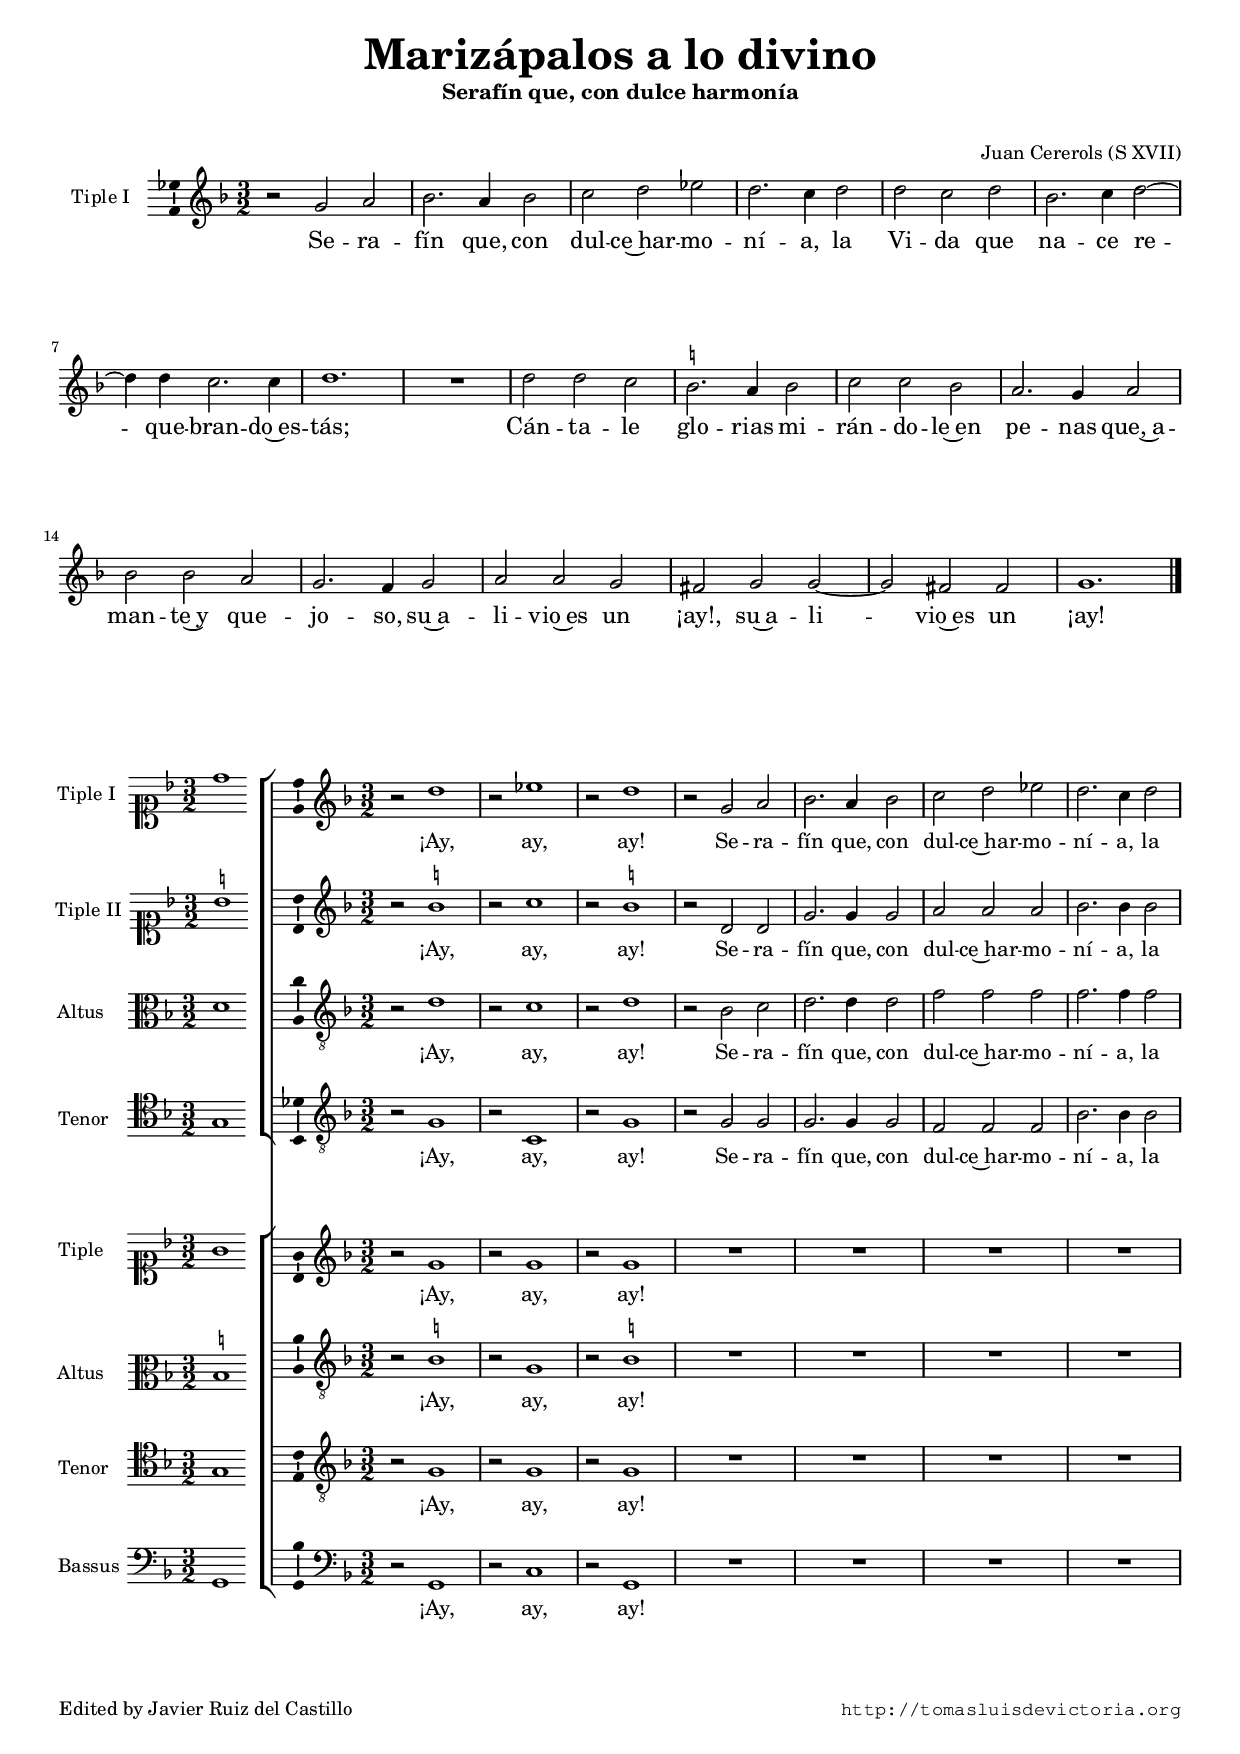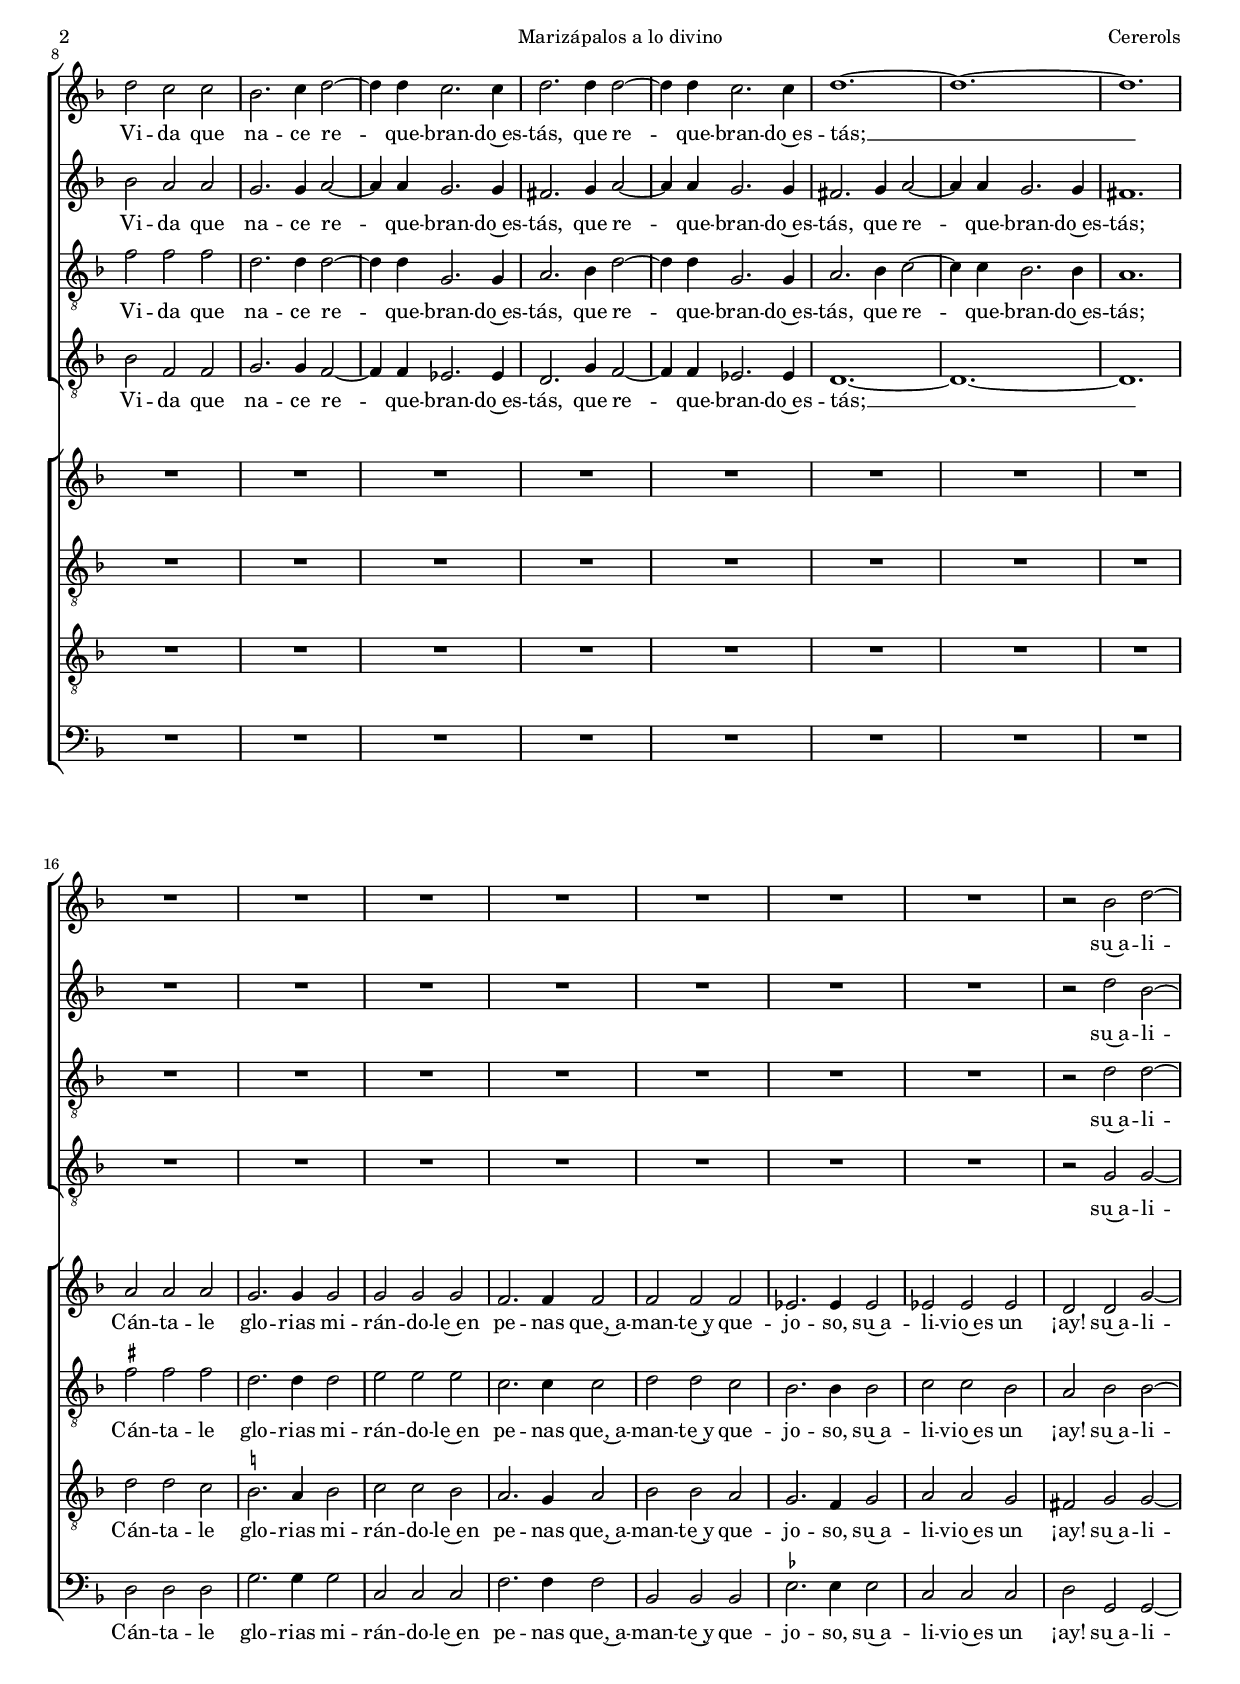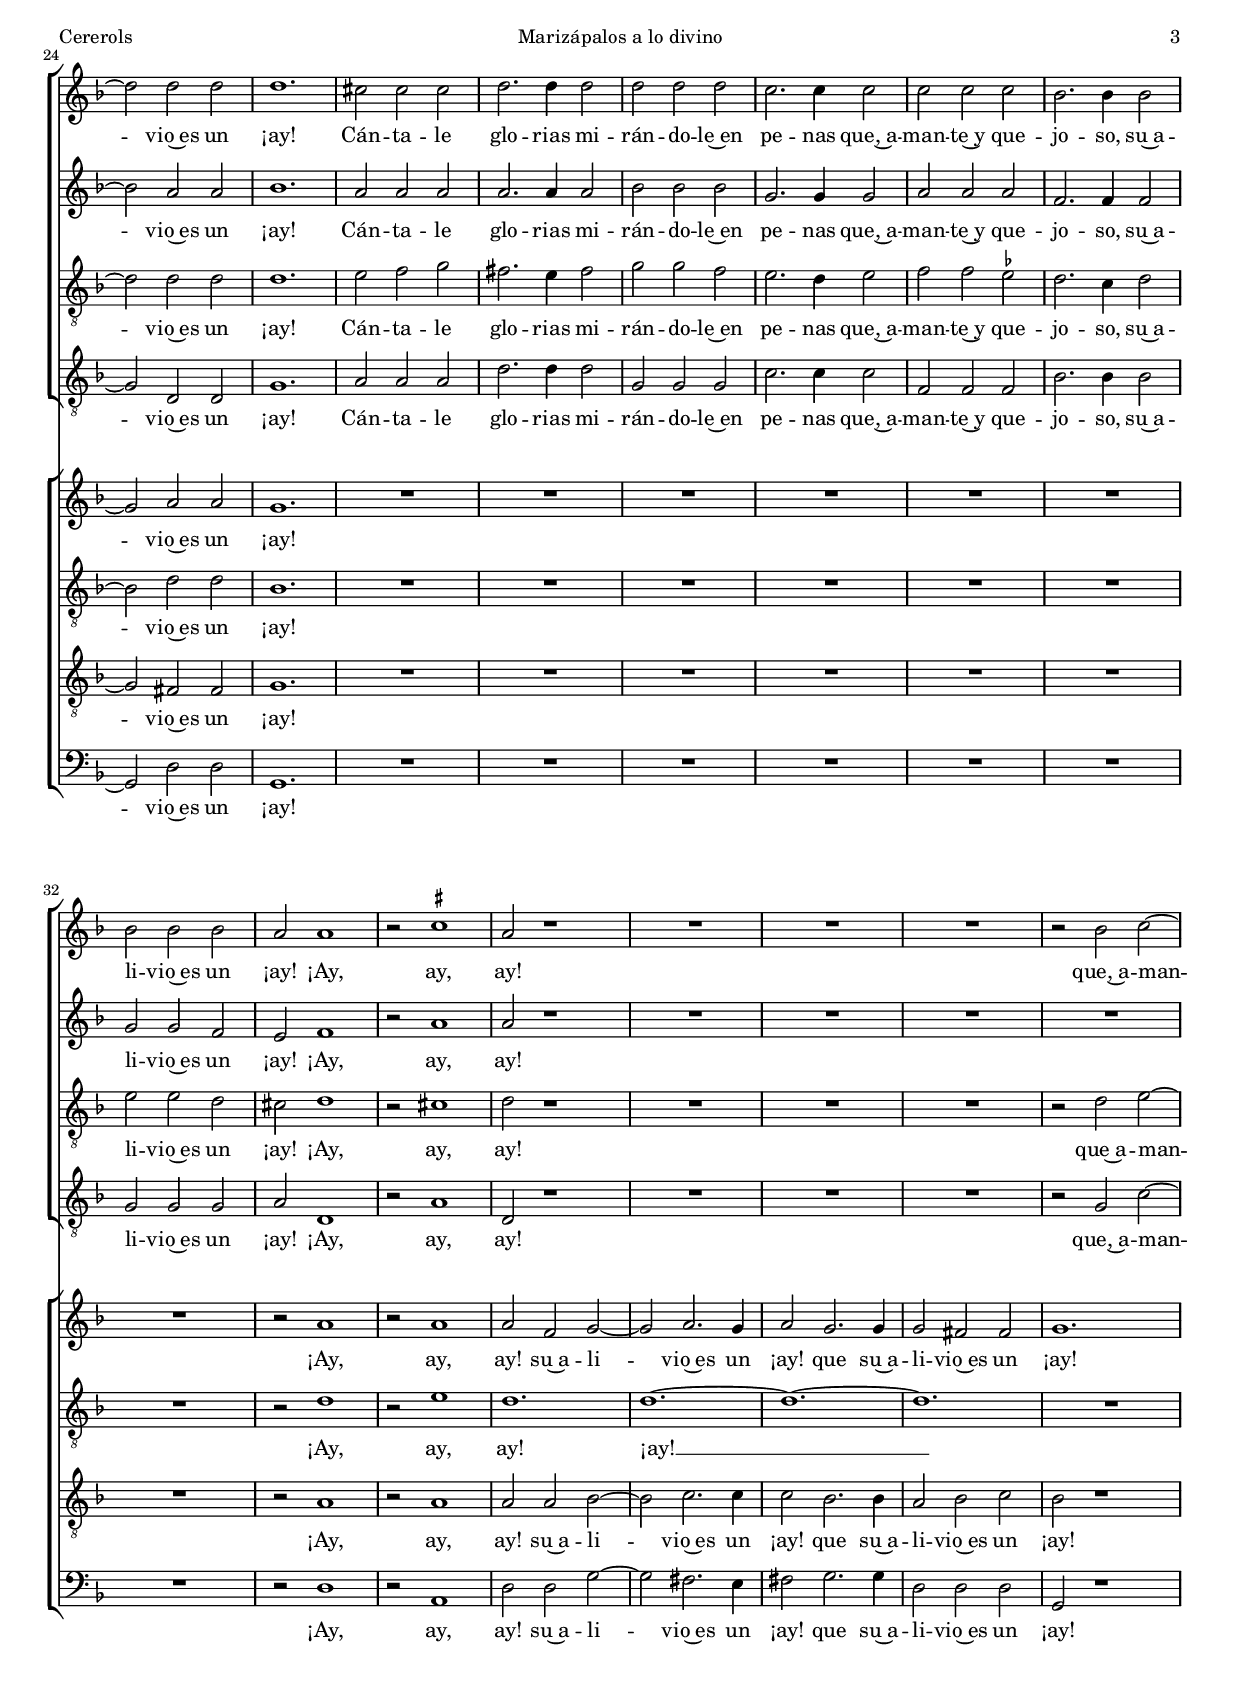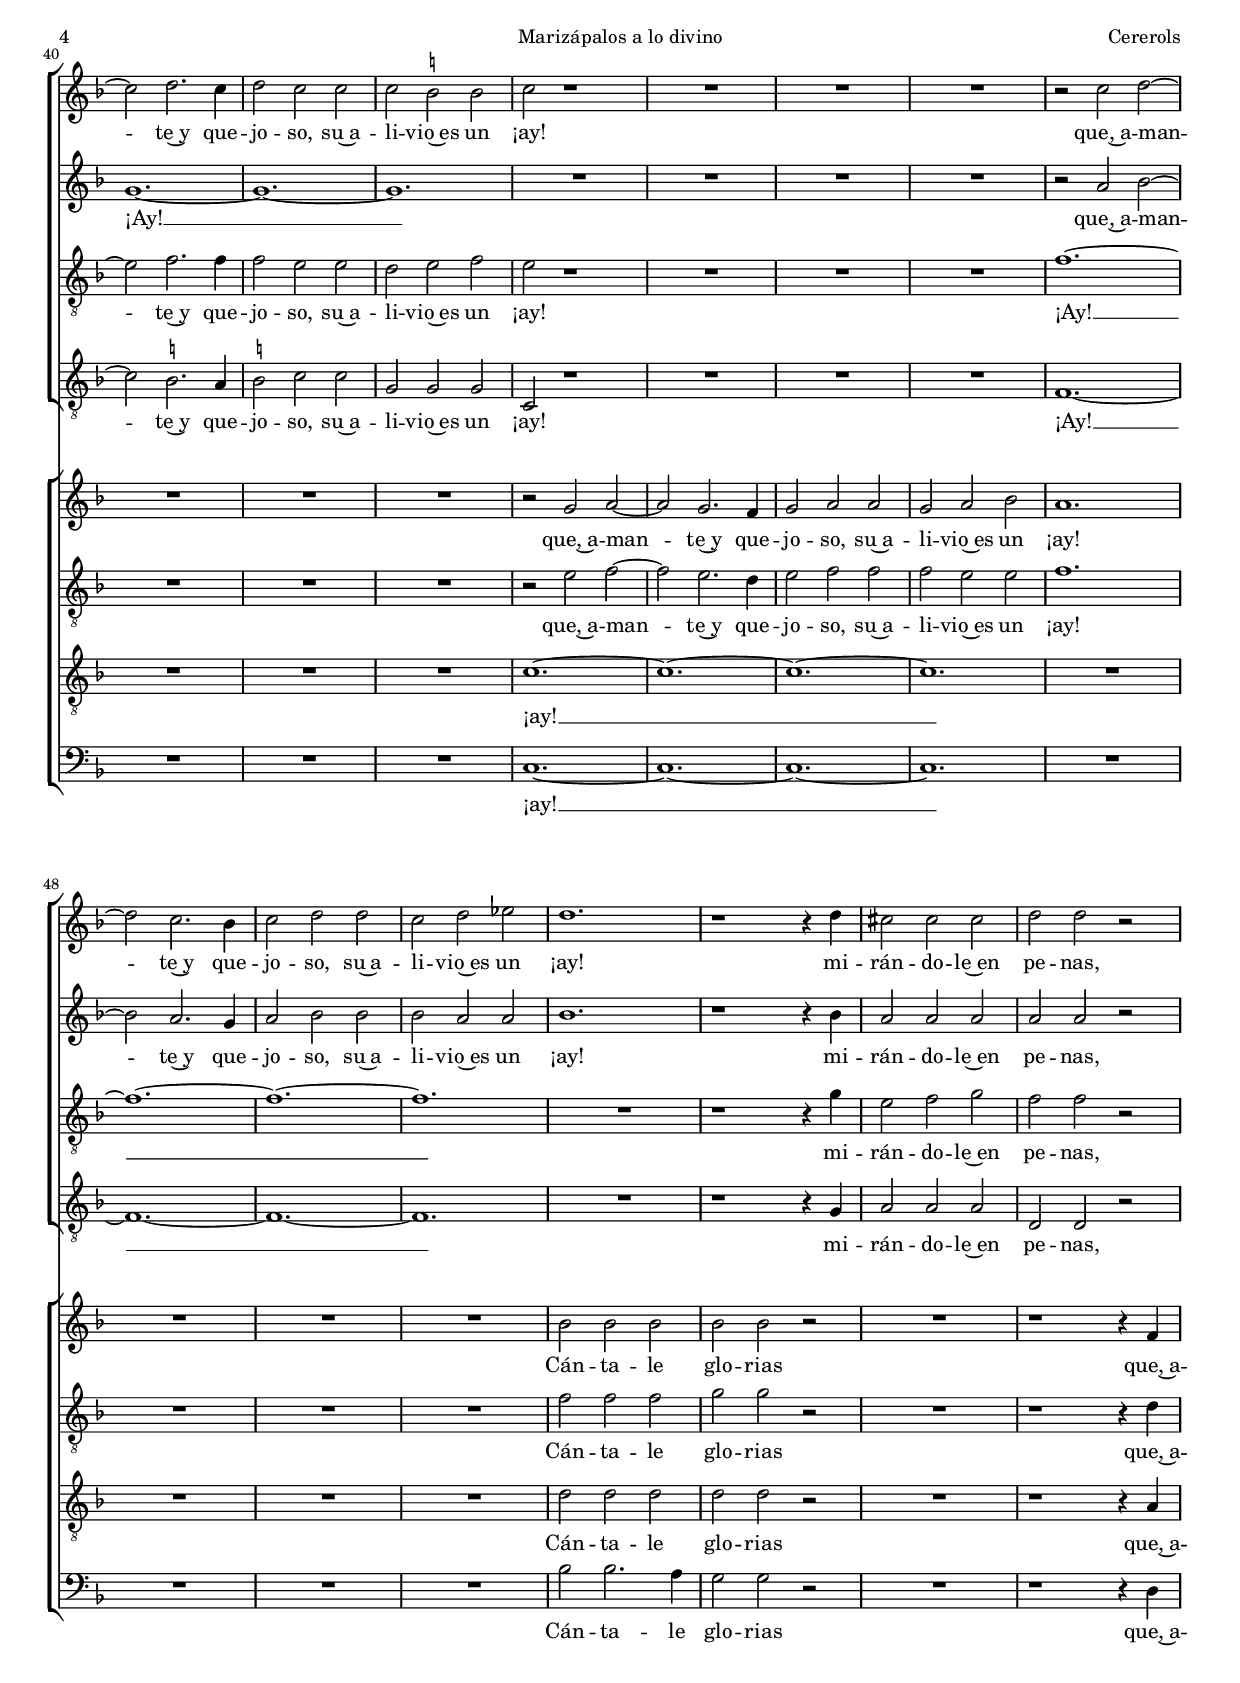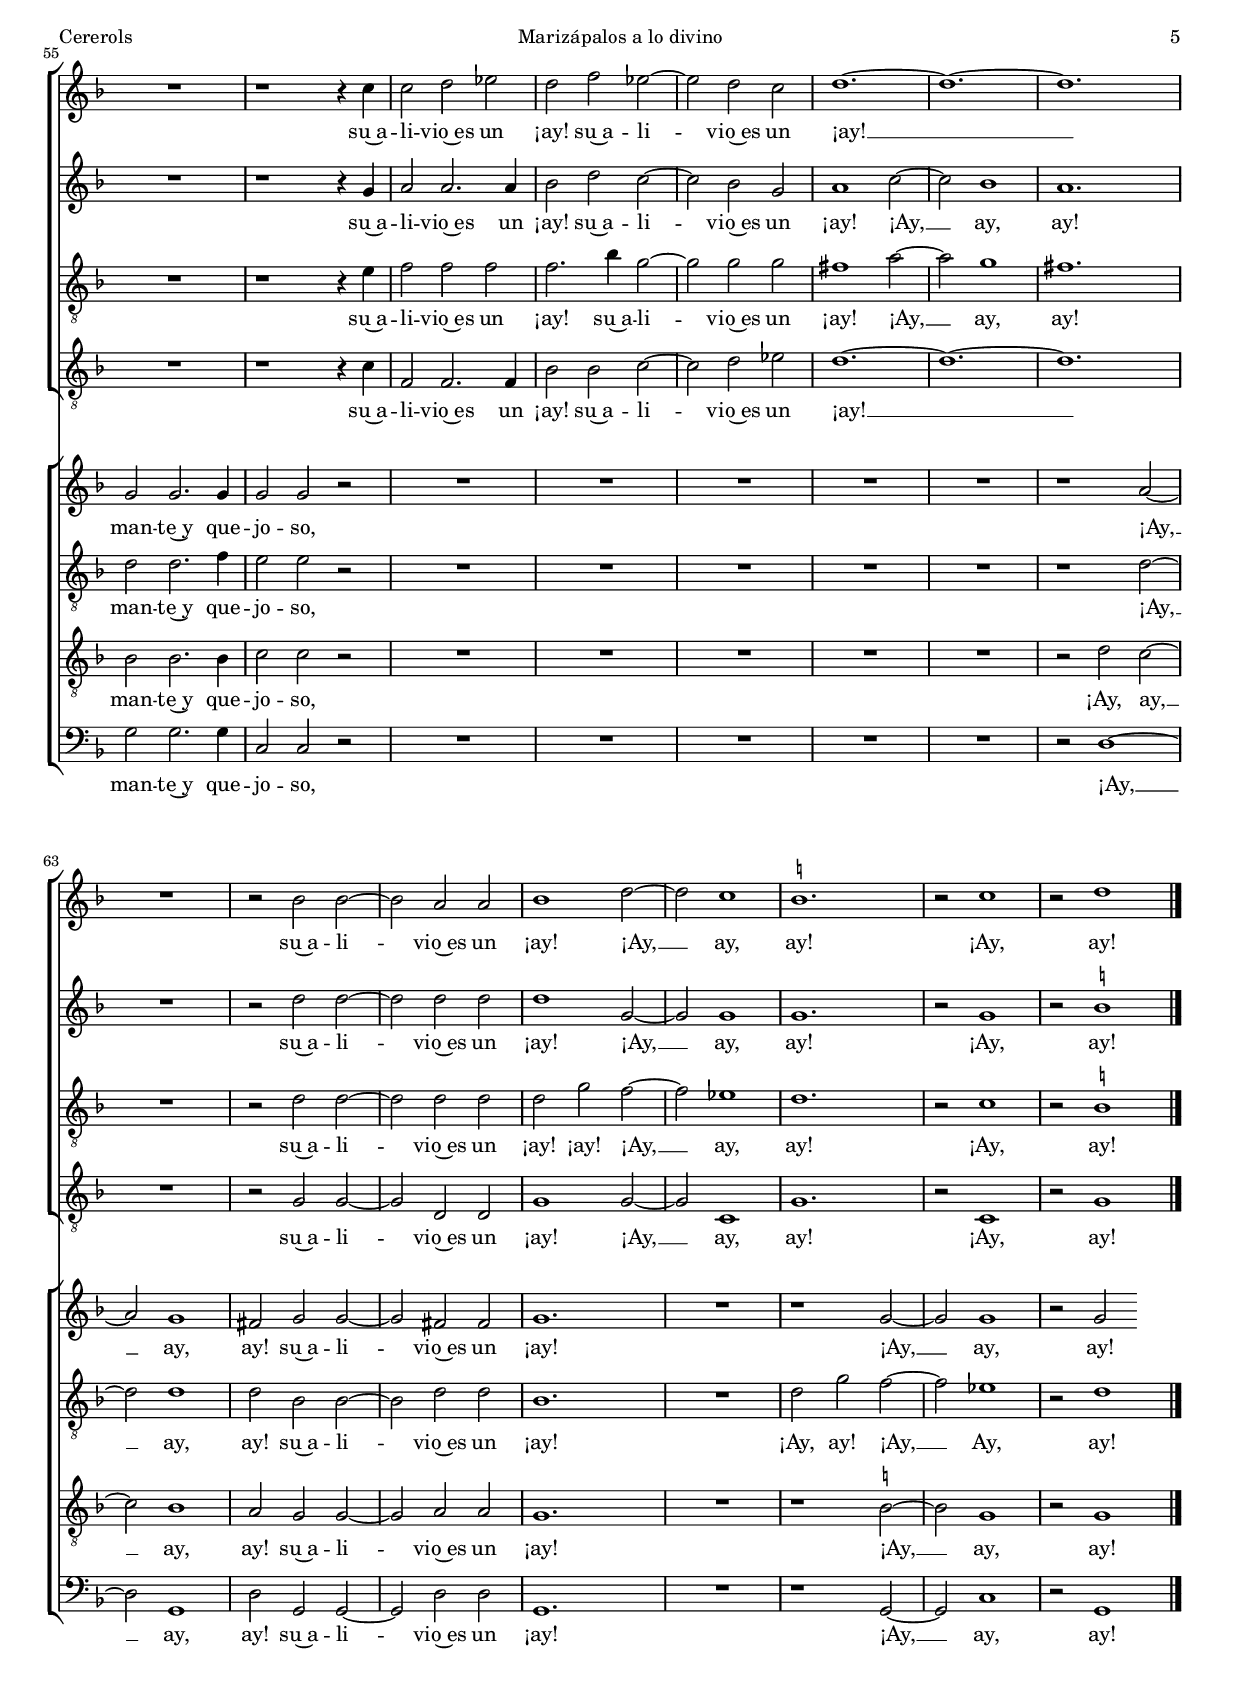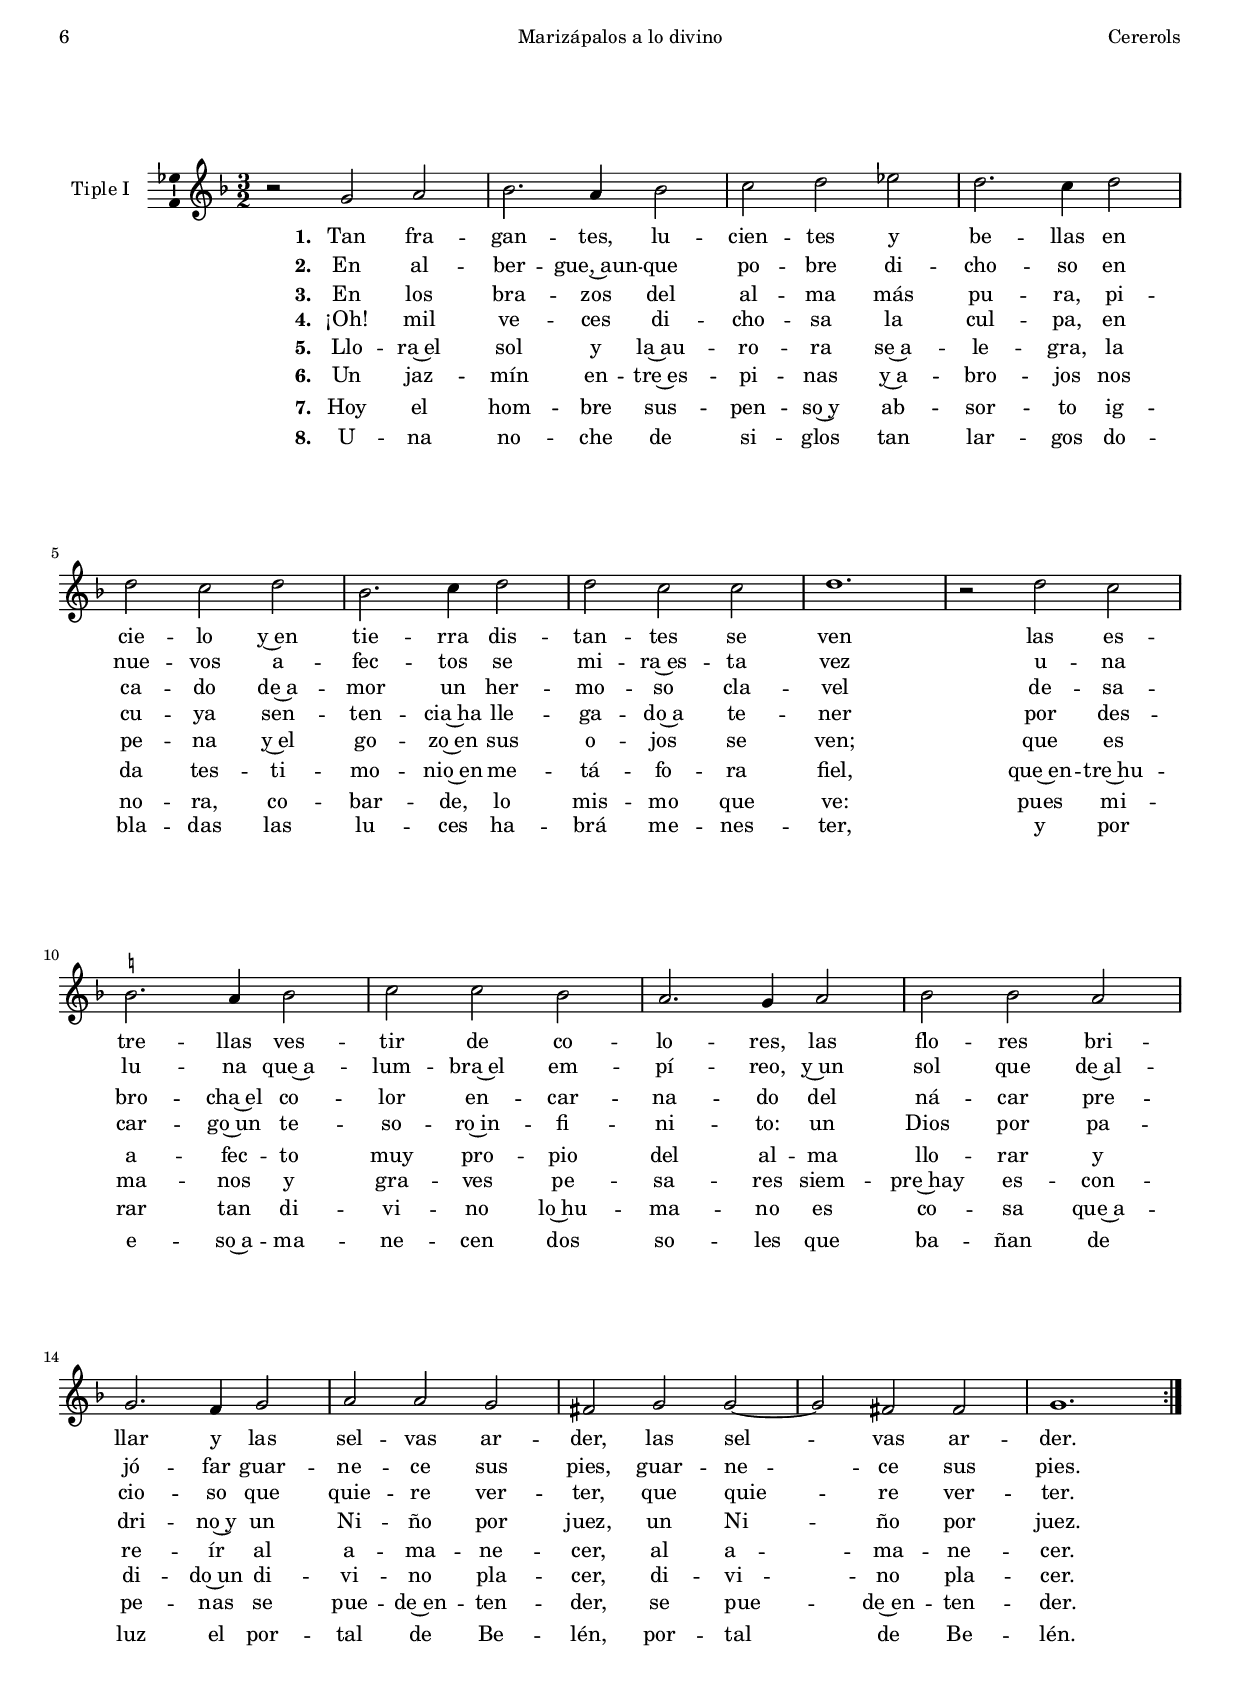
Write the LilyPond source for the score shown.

\version "2.18.0"


#(set-default-paper-size "a4")
#(set-global-staff-size 16.5)
#(ly:set-option 'point-and-click #f)
%mobile -s10.0 -i2.0

%%%
%%%
%%%Transcripción de:
%%%
%%%http://books.google.es/books?id=5YBX_A_tmD8C&pg=PR9&lpg=PR9&dq=partitura+serafin+cererols&source=bl&ots=iXcsVg3ssb&sig=Dcca1WBy7FoFczz-itdjSKggcUs&hl=en&ei=f3-zTvmOFoPkiAKfwo2DAQ&sa=X&oi=book_result&ct=result&resnum=5&ved=0CDsQ6AEwBA#v=onepage&q&f=true
%%%
%%%
%%%

italicas=\override LyricText.font-shape = #'italic
rectas=\override LyricText.font-shape = #'upright
ss=\once \set suggestAccidentals = ##t
incipitwidth = 20

htitle="Marizápalos a lo divino"
hcomposer="Cererols"

\header {
	%title=\markup{\column{" " " " " " " " " " " " " " " " \fontsize #6 "Marizápalos a lo divino"}}
	title=\markup{\fontsize #3 "Marizápalos a lo divino"}
        subtitle=\markup{"Serafín que, con dulce harmonía"}
	subsubtitle=\markup{\column{" "}}
	composer="Juan Cererols (S XVII)"
        pdfauthor=\composer
%%%	poet=\markup{""}
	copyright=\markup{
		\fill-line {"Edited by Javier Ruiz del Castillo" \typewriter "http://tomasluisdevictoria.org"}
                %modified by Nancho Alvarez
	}
%	tagline=""
}

global={
\key f \major
\time 3/2
\tempo 2=138
\set Score.tempoHideNote = ##t
}


solouno=\relative c''{
r2 g2 a
bes2. a4 bes2
c2 d ees
d2. c4 d2
d2 c d
bes2. c4 d2~
d4 d4 c2. c4
d1. %\break
R1.
d2 d c
\ss b2. a4 b2
c2 c bes
a2. g4 a2
bes2 bes a
g2. f4 g2
a2 a g
fis2 g2 g2~
g2 fis fis
g1. \bar "|."
}

textosolouno=\lyricmode{
Se -- ra -- fín que, con dul -- ce~har -- mo -- ní -- a,
la Vi -- da que na -- ce re -- que -- bran -- do~es -- tás;
Cán -- ta -- le glo -- rias
mi -- rán -- do -- le~en pe -- nas
que,~a -- man -- te~y que -- jo -- so,
su~a -- li -- vio~es un ¡ay!,
su~a -- li -- vio~es un ¡ay!
}



cantus=\relative c''{
r2 d1
r2 ees1
r2 d1
r2 g,2 a
bes2. a4 bes2
c2 d ees
d2. c4 d2
d2 c c
bes2. c4 d2~
d4 d4 c2. c4
d2. d4 d2~
d4 d4 c2. c4
d1.~
d1.~
d1. \break 
R1.*7
r2 bes2 d~
d2 d d
d1.
cis2 cis cis
d2. d4 d2
d2 d d
c2. c4 c2
c2 c c
bes2. bes4 bes2
bes2 bes bes
a2 a1
r2 \ss cis1
a2 r1
R1.*3
r2 bes2 c~
c2 d2. c4
d2 c c
c2 \ss b b
c2 r1
R1.*3
r2 c2 d~
d2 c2. bes4
c2 d d
c2 d ees
d1.
r1 r4 d4
cis2 cis cis
d2 d r2
R1.
r1 r4 c4
c2 d ees
d2 f ees~
ees2 d c
d1.~
d1.~
d1. R1.
r2 bes2 bes~
bes2 a a
bes1 d2~
d2 c1
\ss b1.
r2 c1
r2 d1 \bar "|."
%\pageBreak
}

altus=\relative c''{
r2 \ss b1
r2 c1
r2 \ss b1
r2 d,2 d
g2. g4 g2
a2 a a
bes2. bes4 bes2
bes2 a a
g2. g4 a2~
a4 a g2. g4
fis2. g4 a2~
a4 a g2. g4
fis2. g4 a2~
a4 a g2. g4
fis1.
R1.*7
r2 d'2 bes~
bes2 a a
bes1.
a2 a a
a2. a4 a2
bes2 bes bes
g2. g4 g2
a2 a a
f2. f4 f2
g2 g f
e2 f1
r2 a1
a2 r1
R1.*4
g1.~
g1.~
g1.
R1.*4
r2 a2 bes~
bes2 a2. g4
a2 bes bes
bes2 a a
bes1.
r1 r4 bes4
a2 a a
a2 a r2
R1.
r1 r4 g4
a2 a2. a4
bes2 d c~
c2 bes g
a1 c2~
c2 bes1
a1.
R1.
r2 d2 d~
d2 d d
d1 g,2~
g2 g1
g1.
r2 g1
r2 \ss b1
}

tenor=\relative c''{
r2 d,1
r2 c1
r2 d1
r2 bes2 c
d2. d4 d2
f2 f f
f2. f4 f2
f2 f f
d2. d4 d2~
d4 d g,2. g4
a2. bes4 d2~
d4 d g,2. g4
a2. bes4 c2~
c4 c bes2. bes4
a1.
R1.*7
r2 d2 d~
d2 d d
d1.
e2 f g
fis2. e4 fis2
g2 g f
%%%g2 g g %otra versión
e2. d4 e2
f2 f \ss ees
d2. c4 d2
e2 e d
cis2 d1
%%%cis2 e1 %otra versión
r2 cis1
d2 r1
R1.*3
r2 d2 e~
e2 f2. f4
f2 e e
d2 e f
e2 r1
R1.*3
f1.~
f1.~
f1.~
f1.
R1.
r1 r4 g4
e2 f g
f2 f r2
R1.
r1 r4 e4
f2 f f
f2. bes4 g2~
g2 g g
fis1 a2~
a2 g1
fis1.
R1.
r2 d2 d~
d2 d d
d2 g f~
f2 ees1
d1.
r2 c1
r2 \ss b1
}

bassus=\relative c'{
r2 g1
r2 c,1
r2 g'1
r2 g2 g
g2. g4 g2
f2 f f
bes2. bes4 bes2
bes2 f f
g2. g4 f2~
f4 f ees2. ees4
d2. g4 f2~
f4 f ees2. ees4
d1.~
d1.~
d1.
R1.*7
r2 g2 g~
g2 d d
g1.
a2 a a
d2. d4 d2
g,2 g g
c2. c4 c2
f,2 f f
bes2. bes4 bes2
g2 g g
a2 d,1
r2 a'1
d,2 r1
R1.*3
r2 g2 c~
c2 \ss b2. a4
\ss b2 c c
g2 g g
c,2 r1
R1.*3
f1.~
f1.~
f1.~
f1.
R1.
r1 r4 g4
a2 a a
d,2 d r2
R1.
r1 r4 c'4
f,2 f2. f4
bes2 bes c~
c2 d ees
d1.~
d1.~
d1.
R1.
r2 g,2 g~
g2 d d
g1 g2~
g2 c,1
g'1.
r2 c,1
r2 g'1
}

textocantus=\lyricmode{
¡Ay, ay, ay!
Se -- ra -- fín que, con dul -- ce~har -- mo -- ní -- a,
la Vi -- da que na -- ce re -- que -- bran -- do~es -- tás,
que re -- que -- bran -- do~es -- tás; __
su~a -- li -- vio~es un ¡ay!
Cán -- ta -- le glo -- rias mi -- rán -- do -- le~en pe -- nas
que,~a -- man -- te~y que -- jo -- so, su~a -- li -- vio~es un ¡ay!
¡Ay, ay, ay!
que,~a -- man -- te~y que -- jo -- so, su~a -- li -- vio~es un ¡ay!
que,~a -- man -- te~y que -- jo -- so, su~a -- li -- vio~es un ¡ay!
mi -- rán -- do -- le~en pe -- nas, su~a -- li -- vio~es un ¡ay!
su~a -- li -- vio~es un ¡ay! __
su~a -- li -- vio~es un ¡ay!
¡Ay, __ ay, ay!
¡Ay, ay!
}

textoaltus=\lyricmode{
¡Ay, ay, ay!
Se -- ra -- fín que, con dul -- ce~har -- mo -- ní -- a,
la Vi -- da que na -- ce re -- que -- bran -- do~es -- tás,
que re -- que -- bran -- do~es -- tás,
que re -- que -- bran -- do~es -- tás;
su~a -- li -- vio~es un ¡ay!
Cán -- ta -- le glo -- rias mi -- rán -- do -- le~en pe -- nas
que,~a -- man -- te~y que -- jo -- so, su~a -- li -- vio~es un ¡ay!
¡Ay, ay, ay!
¡Ay! __
que,~a -- man -- te~y que -- jo -- so, su~a -- li -- vio~es un ¡ay!
mi -- rán -- do -- le~en pe -- nas, su~a -- li -- vio~es un ¡ay!
su~a -- li -- vio~es un ¡ay!
¡Ay, __ ay, ay!
su~a -- li -- vio~es un ¡ay!
¡Ay, __ ay, ay!
¡Ay, ay!
}

textotenor=\lyricmode{
¡Ay, ay, ay!
Se -- ra -- fín que, con dul -- ce~har -- mo -- ní -- a,
la Vi -- da que na -- ce re -- que -- bran -- do~es -- tás,
que re -- que -- bran -- do~es -- tás,
que re -- que -- bran -- do~es -- tás;
su~a -- li -- vio~es un ¡ay!
Cán -- ta -- le glo -- rias mi -- rán -- do -- le~en pe -- nas
que,~a -- man -- te~y que -- jo -- so, su~a -- li -- vio~es un ¡ay!
¡Ay, ay, ay!
que~a -- man -- te~y que -- jo -- so, su~a -- li -- vio~es un ¡ay!
¡Ay! __
mi -- rán -- do -- le~en pe -- nas, su~a -- li -- vio~es un ¡ay!
su~a -- li -- vio~es un ¡ay!
¡Ay, __ ay, ay!
su~a -- li -- vio~es un ¡ay! ¡ay!
¡Ay, __ ay, ay!
¡Ay, ay!
}

textobassus=\lyricmode{
¡Ay, ay, ay!
Se -- ra -- fín que, con dul -- ce~har -- mo -- ní -- a,
la Vi -- da que na -- ce re -- que -- bran -- do~es -- tás,
que re -- que -- bran -- do~es -- tás; __
su~a -- li -- vio~es un ¡ay!
Cán -- ta -- le glo -- rias mi -- rán -- do -- le~en pe -- nas
que,~a -- man -- te~y que -- jo -- so, su~a -- li -- vio~es un ¡ay!
¡Ay, ay, ay!
que,~a -- man -- te~y que -- jo -- so, su~a -- li -- vio~es un ¡ay!
¡Ay! __
mi -- rán -- do -- le~en pe -- nas, su~a -- li -- vio~es un ¡ay!
su~a -- li -- vio~es un ¡ay! __
su~a -- li -- vio~es un ¡ay!
¡Ay, __ ay, ay!
¡Ay, ay!
}



cantusdos=\relative c''{
r2 g1
r2 g1
r2 g1
R1.*12
a2 a a
g2. g4 g2
g2 g g
f2. f4 f2
f2 f f
ees2. ees4 ees2
ees2 ees ees
d2 d g~
g2 a a
g1. R1.*7
r2 a1
r2 a1
a2 f g~
g2 a2. g4
a2 g2. g4
g2 fis fis
g1.
R1.*3
r2 g2 a~
a2 g2. f4
g2 a a
g2 a bes
a1.
R1.*3
bes2 bes bes
bes2 bes r2
R1.
r1 r4 f4
g2 g2. g4
g2 g r2
R1.*5
r1 a2~
a2 g1
fis2 g g~
g2 fis fis
g1.
R1.
r1 g2~
g2 g1
r2 g2
}

altusdos=\relative c'{
r2 \ss b1
r2 g1
r2 \ss b1
R1.*12
\ss fis'2 \ss fis \ss fis
d2. d4 d2
e2 e e
c2. c4 c2
d2 d c
bes2. bes4 bes2
c2 c bes
a2 bes bes~
bes2 d d
bes1.
R1.*7
r2 d1
r2 e1
d1.
d1.~
d1.~
d1.
R1.*4
r2 e2 f~
f2 e2. d4
e2 f f
f2 e e
f1.
R1.*3
f2 f f
g2 g r2
R1.
r1 r4 d4
d2 d2. f4
e2 e r2
R1.*5
r1 d2~
d2 d1
d2 bes bes~
bes2 d d
bes1.
R1.
d2 g f~
f2 ees1
r2 d1
}

tenordos=\relative c'{
r2 g1
r2 g1
r2 g1
R1.*12
d'2 d c
\ss b2. a4 \ss b2
c2 c bes
a2. g4 a2
bes2 bes a
g2. f4 g2
a2 a g
fis2 g g~
g2 fis fis
g1.
R1.*7
r2 a1
r2 a1
a2 a bes~
bes2 c2. c4
c2 bes2. bes4
a2 bes c
bes2 r1
R1.*3
c1.~
c1.~
c1.~
c1.
R1.*4
d2 d d
d2 d r2
R1.
r1 r4 a4
bes2 bes2. bes4
c2 c r2
R1.*5
r2 d2 c~
c2 bes1
a2 g g~
g2 a a
g1.
R1.
r1 \ss b2~
b2 g1
r2 g1
}

bassusdos=\relative c{
r2 g1
r2 c1
r2 g1
R1.*12
d'2 d d
g2. g4 g2
c,2 c c
f2. f4 f2
bes,2 bes bes
\ss ees2. \ss ees4 \ss ees2
c2 c c
d2 g,2 g~
g2 d' d
g,1.
R1.*7
r2 d'1
r2 a1
d2 d g~
g2 fis2. e4
fis2 g2. g4
%%%f2 g2. g4 %%%otra versión
d2 d d
g,2 r1
R1.*3
c1.~
c1.~
c1.~
c1.
R1.*4
bes'2 bes2. a4
g2 g r2
R1.
r1 r4 d4
g2 g2. g4
c,2 c r2
R1.*5
r2 d1~
d2 g,1
d'2 g, g~
g2 d' d
g,1.
R1.
r1 g2~
g2 c1
r2 g1
}

textocantusdos=\lyricmode{
¡Ay, ay, ay!
Cán -- ta -- le glo -- rias mi -- rán -- do -- le~en pe -- nas
que,~a -- man -- te~y que -- jo -- so, su~a -- li -- vio~es un ¡ay!
su~a -- li -- vio~es un ¡ay!
¡Ay, ay, ay!
su~a -- li -- vio~es un ¡ay!
que su~a -- li -- vio~es un ¡ay!
que,~a -- man -- te~y que -- jo -- so, su~a -- li -- vio~es un ¡ay!
Cán -- ta -- le glo -- rias
que,~a -- man -- te~y que -- jo -- so,
¡Ay, __ ay, ay!
su~a -- li -- vio~es un ¡ay!
¡Ay, __ ay, ay!
}

textoaltusdos=\lyricmode{
¡Ay, ay, ay!
Cán -- ta -- le glo -- rias mi -- rán -- do -- le~en pe -- nas
que,~a -- man -- te~y que -- jo -- so, su~a -- li -- vio~es un ¡ay!
su~a -- li -- vio~es un ¡ay!
¡Ay, ay, ay!
¡ay! __
que,~a -- man -- te~y que -- jo -- so, su~a -- li -- vio~es un ¡ay!
Cán -- ta -- le glo -- rias
que,~a -- man -- te~y que -- jo -- so,
¡Ay, __ ay, ay!
su~a -- li -- vio~es un ¡ay!
¡Ay, ay!
¡Ay, __ Ay, ay!
}

textotenordos=\lyricmode{
¡Ay, ay, ay!
Cán -- ta -- le glo -- rias mi -- rán -- do -- le~en pe -- nas
que,~a -- man -- te~y que -- jo -- so, su~a -- li -- vio~es un ¡ay!
su~a -- li -- vio~es un ¡ay!
¡Ay, ay, ay!
su~a -- li -- vio~es un ¡ay!
que su~a -- li -- vio~es un ¡ay!
¡ay! __
Cán -- ta -- le glo -- rias
que,~a -- man -- te~y que -- jo -- so,
¡Ay, ay, __ ay, ay!
su~a -- li -- vio~es un ¡ay!
¡Ay, __ ay, ay!
}

textobassusdos=\lyricmode{
¡Ay, ay, ay!
Cán -- ta -- le glo -- rias mi -- rán -- do -- le~en pe -- nas
que,~a -- man -- te~y que -- jo -- so, su~a -- li -- vio~es un ¡ay!
su~a -- li -- vio~es un ¡ay!
¡Ay, ay, ay!
su~a -- li -- vio~es un ¡ay!
que su~a -- li -- vio~es un ¡ay!
¡ay! __
Cán -- ta -- le glo -- rias
que,~a -- man -- te~y que -- jo -- so,
¡Ay, __ ay, ay!
su~a -- li -- vio~es un ¡ay!
¡Ay, __ ay, ay!
}



solodos=\relative c''{
r2 g2 a
bes2. a4 bes2
c2 d ees
d2. c4 d2
d2 c d
bes2. c4 d2
d2 c c
d1. %\break
r2 d2 c
\ss b2. a4 b2
c2 c bes
a2. g4 a2
bes2 bes a
g2. f4 g2
a2 a g
fis2 g g~
g2 fis fis
g1. \bar ":|."
}

textosolodos=\lyricmode{
\set stanza =#"1. " Tan fra -- gan -- tes, lu -- cien -- tes y be -- llas
en cie -- lo y~en tie -- rra dis -- tan -- tes se ven
las es -- tre -- llas ves -- tir de co -- lo -- res,
las flo -- res bri -- llar y las sel -- vas ar -- der,
las sel -- vas ar -- der.

}

textosolodosb=\lyricmode{
\set stanza =#"2. " En al -- ber -- gue,~aun -- que po -- bre di -- cho -- so
en nue -- vos a -- fec -- tos se mi -- ra~es -- ta vez
u -- na lu -- na que~a -- lum -- bra~el em -- pí -- reo,
y~un sol que de~al -- jó -- far guar -- ne -- ce sus pies,
guar -- ne -- ce sus pies.
}

textosolodosc=\lyricmode{
\set stanza =#"3. " En los bra -- zos del al -- ma más pu -- ra,
pi -- ca -- do de~a -- mor un her -- mo -- so cla -- vel
de -- sa -- bro -- cha~el co -- lor en -- car -- na -- do
del ná -- car pre -- cio -- so que quie -- re ver -- ter,
que quie -- re ver -- ter.
}

textosolodosd=\lyricmode{
\set stanza =#"4. " ¡Oh! mil ve -- ces di -- cho -- sa la cul -- pa,
en cu -- ya sen -- ten -- cia~ha lle -- ga -- do~a te -- ner
por des -- car -- go~un te -- so -- ro~in -- fi -- ni -- to:
un Dios por pa -- dri -- no~y un Ni -- ño por juez,
un Ni -- ño por juez.
}

textosolodose=\lyricmode{
\set stanza =#"5. " Llo -- ra~el sol y la~au -- ro -- ra se~a -- le -- gra,
la pe -- na y~el go -- zo~en sus o -- jos se ven;
que es a -- fec -- to muy pro -- pio del al -- ma
llo -- rar y re -- ír al a -- ma -- ne -- cer,
al a -- ma -- ne -- cer.
}

textosolodosf=\lyricmode{
\set stanza =#"6. " Un jaz -- mín en -- tre~es -- pi -- nas y~a -- bro -- jos
nos da tes -- ti -- mo -- nio~en me -- tá -- fo -- ra fiel,
que~en -- tre~hu -- ma -- nos y gra -- ves pe -- sa -- res
siem -- pre~hay es -- con -- di -- do~un di -- vi -- no pla -- cer,
di -- vi -- no pla -- cer.
}

textosolodosg=\lyricmode{
\set stanza =#"7. " Hoy el hom -- bre sus -- pen -- so~y ab -- sor -- to
ig -- no -- ra, co -- bar -- de, lo mis -- mo que ve:
pues mi -- rar tan di -- vi -- no lo~hu -- ma -- no
es co -- sa que~a -- pe -- nas se pue -- de~en -- ten -- der,
se pue -- de~en -- ten -- der.
}

textosolodosh=\lyricmode{
\set stanza =#"8. " U -- na no -- che de si -- glos tan lar -- gos
do -- bla -- das las lu -- ces ha -- brá me -- nes -- ter,
y por e -- so~a -- ma -- ne -- cen dos so -- les
que ba -- ñan de luz el por -- tal de Be -- lén,
por -- tal de Be -- lén.
}

incipitsolouno=\markup{
	\score{
		{ 
		\set Staff.instrumentName="Tiple I   "
		%%%\override NoteHead.style = #'neomensural
		%%%\override Rest.style = #'neomensural
		%%%\override Staff.TimeSignature.style = #'neomensural
		\cadenzaOn 
		\clef "soprano"
		\key f \major
		\time 3/2
		\relative c''{g2}
		} 
	\layout {
		\context {\Voice
			\remove Ligature_bracket_engraver
			\consists Mensural_ligature_engraver
		}
		line-width=\incipitwidth
		indent = 0
	}
	}
}

incipitcantus=\markup{
	\score{
		{ 
		\set Staff.instrumentName="Tiple I  "
		%%%\override NoteHead.style = #'neomensural
		%%%\override Rest.style = #'neomensural
		%%%\override Staff.TimeSignature.style = #'neomensural
		\cadenzaOn 
		\clef "soprano"
		\key f \major
		\time 3/2
		\relative c''{d1}
		} 
	\layout {
		\context {\Voice
			\remove Ligature_bracket_engraver
			\consists Mensural_ligature_engraver
		}
		line-width=\incipitwidth
		indent = 0
	}
	}
}

incipitaltus=\markup{
	\score{
		{ 
		\set Staff.instrumentName="Tiple II "
		%%%\override NoteHead.style = #'neomensural
		%%%\override Rest.style = #'neomensural
		%%%\override Staff.TimeSignature.style = #'neomensural
		\cadenzaOn 
		\clef "soprano"
		\key f \major
		\time 3/2
		\relative c''{\ss b1}
		} 
	\layout {
		\context {\Voice
			\remove Ligature_bracket_engraver
			\consists Mensural_ligature_engraver
		}
		line-width=\incipitwidth
		indent = 0
	}
	}
}

incipittenor=\markup{
	\score{
		{ 
		\set Staff.instrumentName="Altus    "
		%%%\override NoteHead.style = #'neomensural
		%%%\override Rest.style = #'neomensural
		%%%\override Staff.TimeSignature.style = #'neomensural
		\cadenzaOn 
		\clef "alto"
		\key f \major
		\time 3/2
		\relative c''{d,1}
		} 
	\layout {
		\context {\Voice
			\remove Ligature_bracket_engraver
			\consists Mensural_ligature_engraver
		}
		line-width=\incipitwidth
		indent = 0
	}
	}
}

incipitbassus=\markup{
	\score{
		{ 
		\set Staff.instrumentName="Tenor   "
		%%%\override NoteHead.style = #'neomensural
		%%%\override Rest.style = #'neomensural
		%%%\override Staff.TimeSignature.style = #'neomensural
		\cadenzaOn 
		\clef "tenor"
		\key f \major
		\time 3/2
		\relative c'{g1}
		} 
	\layout {
		\context {\Voice
			\remove Ligature_bracket_engraver
			\consists Mensural_ligature_engraver
		}
		line-width=\incipitwidth
		indent = 0
	}
	}
}

incipitcantusdos=\markup{
	\score{
		{ 
		\set Staff.instrumentName="Tiple    "
		%%%\override NoteHead.style = #'neomensural
		%%%\override Rest.style = #'neomensural
		%%%\override Staff.TimeSignature.style = #'neomensural
		\cadenzaOn 
		\clef "soprano"
		\key f \major
		\time 3/2
		\relative c''{g1}
		} 
	\layout {
		\context {\Voice
			\remove Ligature_bracket_engraver
			\consists Mensural_ligature_engraver
		}
		line-width=\incipitwidth
		indent = 0
	}
	}
}

incipitaltusdos=\markup{
	\score{
		{ 
		\set Staff.instrumentName="Altus    "
		%%%\override NoteHead.style = #'neomensural
		%%%\override Rest.style = #'neomensural
		%%%\override Staff.TimeSignature.style = #'neomensural
		\cadenzaOn 
		\clef "alto"
		\key f \major
		\time 3/2
		\relative c'{\ss b1}
		} 
	\layout {
		\context {\Voice
			\remove Ligature_bracket_engraver
			\consists Mensural_ligature_engraver
		}
		line-width=\incipitwidth
		indent = 0
	}
	}
}

incipittenordos=\markup{
	\score{
		{ 
		\set Staff.instrumentName="Tenor   "
		%%%\override NoteHead.style = #'neomensural
		%%%\override Rest.style = #'neomensural
		%%%\override Staff.TimeSignature.style = #'neomensural
		\cadenzaOn 
		\clef "tenor"
		\key f \major
		\time 3/2
		\relative c'{g1}
		} 
	\layout {
		\context {\Voice
			\remove Ligature_bracket_engraver
			\consists Mensural_ligature_engraver
		}
		line-width=\incipitwidth
		indent = 0
	}
	}
}

incipitbassusdos=\markup{
	\score{
		{ 
		\set Staff.instrumentName="Bassus "
		%%%\override NoteHead.style = #'neomensural
		%%%\override Rest.style = #'neomensural
		%%%\override Staff.TimeSignature.style = #'neomensural
		\cadenzaOn 
		\clef "bass"
		\key f \major
		\time 3/2
		\relative c{g1}
		} 
	\layout {
		\context {\Voice
			\remove Ligature_bracket_engraver
			\consists Mensural_ligature_engraver
		}
		line-width=\incipitwidth
		indent = 0
	}
	}
}



\score {\transpose c' c'{

	\new Staff <<\global
	\new Voice="v0" {
		%\set Staff.instrumentName=\incipitsolouno
		\set Staff.instrumentName="Tiple I"
                \clef "treble"
		\solouno }
	\new Lyrics \lyricsto "v0" {\textosolouno }
	>>

	}%transpose

\layout{ 
        indent = 1.5\cm
	%system-count = 4
	\context {\Lyrics 
		\override VerticalAxisGroup.minimum-Y-extent = #'(-0.0 . 0.0) 
		\override LyricText.font-size = #2
		\override LyricHyphen.minimum-distance = #0.51
	}
	\context {\Score 
		\override BarNumber.padding = #2
	}
	\context {\Voice 
		%melismaBusyProperties = #'()
		autoBeaming = ##f
		\override Slur.dash-period = #0.75
		\override Slur.dash-fraction = #0.4
	}
	%\context { \Staff \RemoveEmptyStaves }
	\context {\Staff 
		\consists Ambitus_engraver 
		\override LigatureBracket.padding = #1
	}
}

%\midi {}

}

\score {\transpose c' c'{
<<
\new ChoirStaff<<

	\new Staff <<\global
	\new Voice="v1" {
		\set Staff.instrumentName=\incipitcantus
		\clef "treble"
		\cantus }
	\new Lyrics \lyricsto "v1" {\textocantus }
	>>

	\new Staff <<\global
	\new Voice="v2" {
		\set Staff.instrumentName=\incipitaltus
		\clef "treble"
		\altus }
	\new Lyrics \lyricsto "v2" {\textoaltus }
	>>
	
	\new Staff <<\global
	\new Voice="v3" {
		\set Staff.instrumentName=\incipittenor
		\clef "G_8"
		\tenor }
	\new Lyrics \lyricsto "v3" {\textotenor }
	>>

	\new Staff <<\global
	\new Voice="v4" {
		\set Staff.instrumentName=\incipitbassus
		\clef "G_8"
		\bassus }
	\new Lyrics \lyricsto "v4" {\textobassus }
	>>
	
>>

\new ChoirStaff<<

	\new Staff <<\global
	\new Voice="v5" {
		\set Staff.instrumentName=\incipitcantusdos
		\clef "treble"
		\cantusdos }
	\new Lyrics \lyricsto "v5" {\textocantusdos }
	>>

	\new Staff <<\global
	\new Voice="v6" {
		\set Staff.instrumentName=\incipitaltusdos
		\clef "G_8"
		\altusdos }
	\new Lyrics \lyricsto "v6" {\textoaltusdos }
	>>
	
	\new Staff <<\global
	\new Voice="v7" {
		\set Staff.instrumentName=\incipittenordos
		\clef "G_8"
		\tenordos }
	\new Lyrics \lyricsto "v7" {\textotenordos }
	>>

	\new Staff <<\global
	\new Voice="v8" {
		\set Staff.instrumentName=\incipitbassusdos
		\clef "bass"
		\bassusdos }
	\new Lyrics \lyricsto "v8" {\textobassusdos }
	>>
	
>>
>>

	}%transpose

\layout{ 
	\context {\Lyrics 
		\override VerticalAxisGroup.minimum-Y-extent = #'(-0.0 . 0.0) 
		\override LyricText.font-size = #1.0
		\override LyricHyphen.minimum-distance = #0.51
	}
	\context {\Score 
		\override BarNumber.padding = #2 
	}
	\context {\Voice 
		%melismaBusyProperties = #'()
		autoBeaming = ##f
		\override Slur.dash-period = #0.75
		\override Slur.dash-fraction = #0.4
	}
         \context {\ChoirStaff 
                  \override StaffGrouper.staffgroup-staff-spacing =
                        #'((basic-distance . 15) (minimum-distance . 0) (padding . 1))
                  \override StaffGrouper.staff-staff-spacing =
                        #'((basic-distance . 11) (minimum-distance . 0) (padding . 1))
        }
	%\context { \Staff \RemoveEmptyStaves }
	\context {\Staff 
		\consists Ambitus_engraver 
		\override LigatureBracket.padding = #1
	}
}

%\midi {}

}


\score {\transpose c' c'{

	\new Staff <<\global
	\new Voice="v9" {
		%\set Staff.instrumentName=\incipitsolouno
		\set Staff.instrumentName="Tiple I"
                \clef "treble"
		\solodos }
	\new Lyrics \lyricsto "v9" {\textosolodos }
	\new Lyrics \lyricsto "v9" {\textosolodosb }
	\new Lyrics \lyricsto "v9" {\textosolodosc }
	\new Lyrics \lyricsto "v9" {\textosolodosd }
	\new Lyrics \lyricsto "v9" {\textosolodose }
	\new Lyrics \lyricsto "v9" {\textosolodosf }
	\new Lyrics \lyricsto "v9" {\textosolodosg }
	\new Lyrics \lyricsto "v9" {\textosolodosh }
	>>

	}%transpose

\layout{ 
        indent = 1.5\cm
        system-count = 4
	\context {\Lyrics 
		\override VerticalAxisGroup.staff-affinity = #UP
		\override VerticalAxisGroup.nonstaff-relatedstaff-spacing =
#'((basic-distance . 0) (minimum-distance . 0) (padding . 1))
                 \override VerticalAxisGroup.nonstaff-nonstaff-spacing=
#'((basic-distance . 2) (minimum-distance . 0) (padding . 1))                 
		\override LyricText.font-size = #1.2
		\override LyricHyphen.minimum-distance = #0.5
	}
	\context {\Score 
		tempoHideNote = ##t
		\override BarNumber.padding = #2 
	}
	\context {\Voice 
		%melismaBusyProperties = #'()
		autoBeaming = ##f
		\override Slur #'dash-period = #0.75
		\override Slur #'dash-fraction = #0.4
	}
	\context {\Staff 
                %\RemoveEmptyStaves
                %\override VerticalAxisGroup.remove-first = ##t
		\consists Ambitus_engraver 
		\override LigatureBracket.padding = #1
	}
}

%\midi { \mtempo }

}


\paper{
	evenHeaderMarkup=\markup  \fill-line { \fromproperty #'page:page-number-string \htitle \hcomposer }
	oddHeaderMarkup= \markup  \fill-line { \on-the-fly #not-first-page \hcomposer \on-the-fly #not-first-page \htitle \on-the-fly #not-first-page \fromproperty #'page:page-number-string }
	%system-count=4
	%page-count = 8
	ragged-last-bottom = ##f
	indent=3.6\cm
	system-system-spacing =
	#'((basic-distance . 20) (minimum-distance . 0) (padding . 5))
	top-system-spacing = % header
	#'((basic-distance . 8) (minimum-distance . 0) (padding . 0))
	last-bottom-spacing = % footer
	#'((basic-distance . 16) (minimum-distance . 0) (padding . 0))
}
